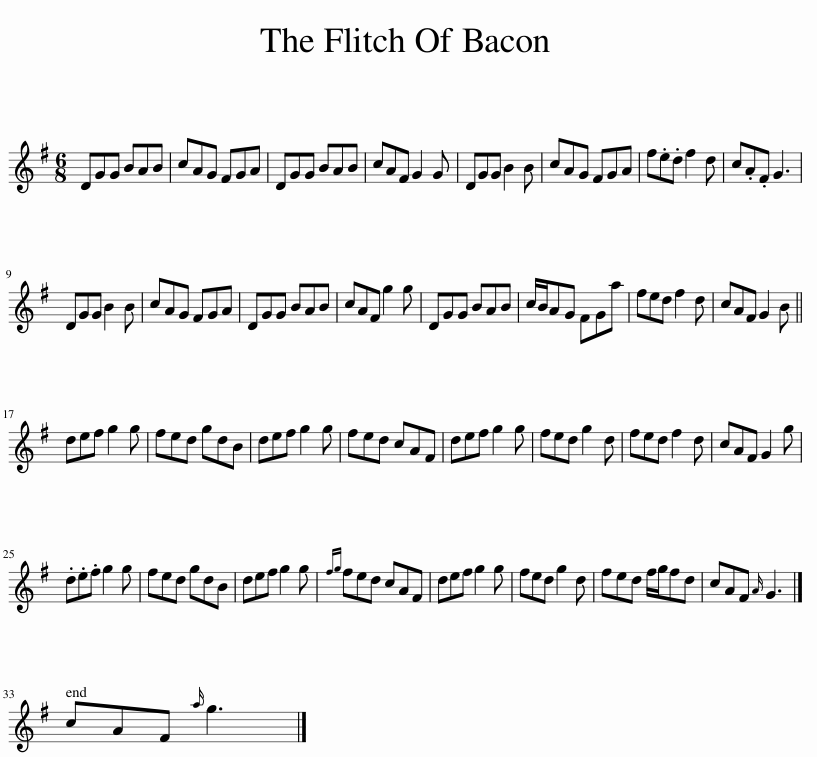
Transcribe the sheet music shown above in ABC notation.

X:1
L:1/8
M:6/8
I:linebreak $
K:G
V:1 treble
V:1
 DGG BAB | cAG FGA | DGG BAB | cAF G2 G | DGG B2 B | %5
 cAG FGA | f.e.d f2 d | c.A.F G3 |$ DGG B2 B | cAG FGA | %10
 DGG BAB | cAF g2 g | DGG BAB | c/B/AG FGa | fed f2 d | %15
 cAF G2 B ||$ def g2 g | fed gdB | def g2 g | fed cAF | %20
 def g2 g | fed g2 d | fed f2 d | cAF G2 g |$ .d.e.f g2 g | %25
 fed gdB | def g2 g |{fg} fed cAF | def g2 g | fed g2 d | %30
 fed f/g/fd | cAF{A} G3 |]$ cAF{a} g3 |] %33
